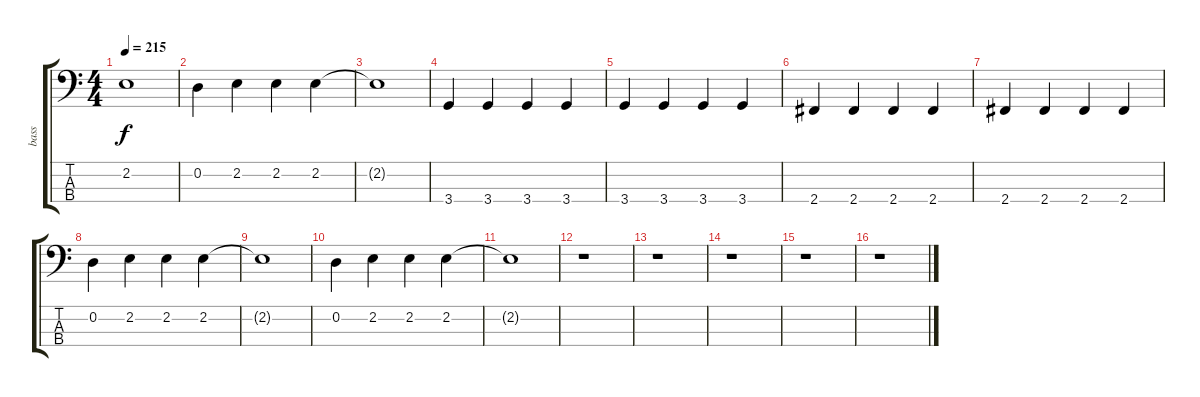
\track ("bass" "bass") {instrument slapbass1}
\staff {score tabs}
\tuning (G2 D2 A1 E1) {hide}
\ts (4 4)
\tempo 215
\clef f4
\ks c
2.2{t}.1{dy f} |
0.2.4 2.2.4 2.2.4 2.2.4 |
2.2{t}.1 |
3.4.4 3.4.4 3.4.4 3.4.4 |
3.4.4 3.4.4 3.4.4 3.4.4 |
2.4.4 2.4.4 2.4.4 2.4.4 |
2.4.4 2.4.4 2.4.4 2.4.4 |
0.2.4 2.2.4 2.2.4 2.2.4 |
2.2{t}.1 |
0.2.4 2.2.4 2.2.4 2.2.4 |
2.2{t}.1 |
r.1 |
r.1 |
r.1 |
r.1 |
r.1
